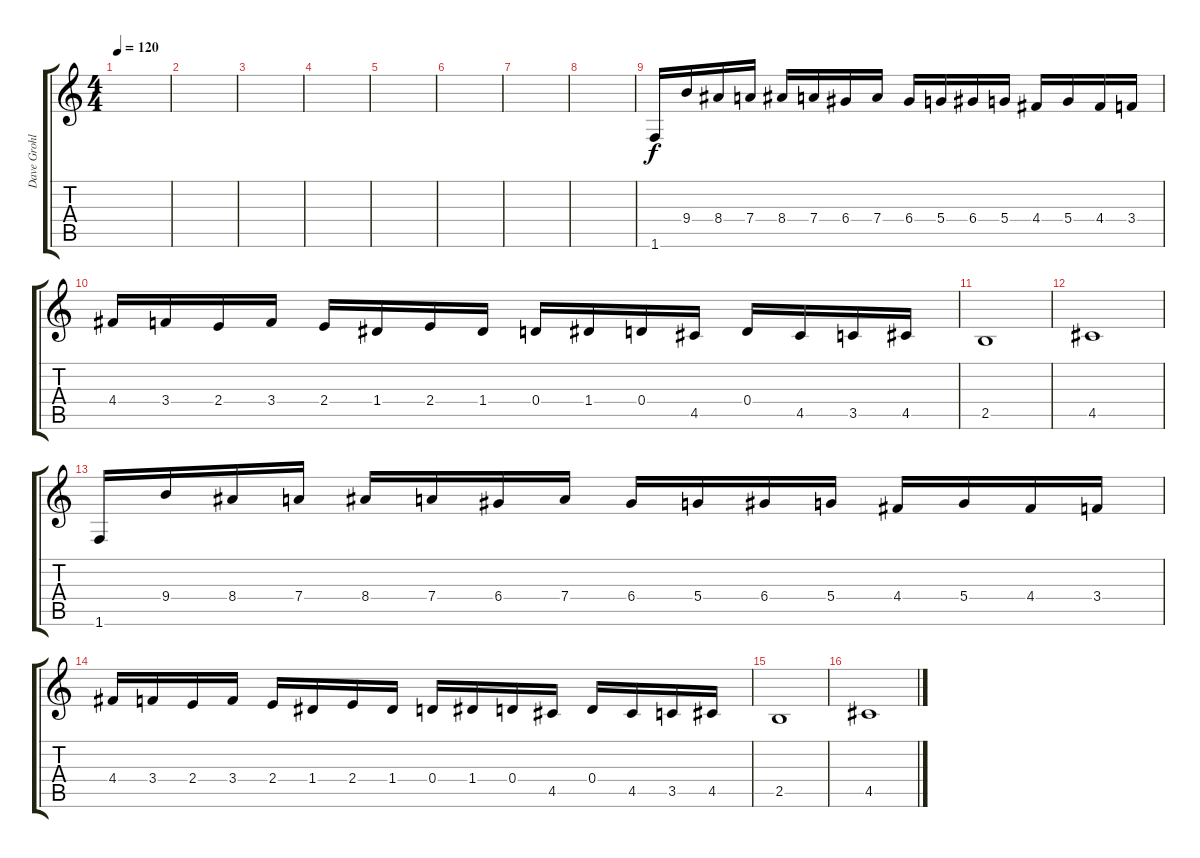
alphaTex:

\track ("Dave Grohl" "Dave Grohl") {instrument distortionguitar}
\staff {score tabs}
\tuning (E4 B3 G3 D3 A2 E2) {hide}
\ts (4 4)
\tempo 120
\clef g2
\ks c
|
|
|
|
|
|
|
|
1.6.16 9.4.16 8.4.16 7.4.16 8.4.16 7.4.16 6.4.16 7.4.16 6.4.16 5.4.16 6.4.16 5.4.16 4.4.16 5.4.16 4.4.16 3.4.16 |
4.4.16 3.4.16 2.4.16 3.4.16 2.4.16 1.4.16 2.4.16 1.4.16 0.4.16 1.4.16 0.4.16 4.5.16 0.4.16 4.5.16 3.5.16 4.5.16 |
2.5.1 |
4.5.1 |
1.6.16 9.4.16 8.4.16 7.4.16 8.4.16 7.4.16 6.4.16 7.4.16 6.4.16 5.4.16 6.4.16 5.4.16 4.4.16 5.4.16 4.4.16 3.4.16 |
4.4.16 3.4.16 2.4.16 3.4.16 2.4.16 1.4.16 2.4.16 1.4.16 0.4.16 1.4.16 0.4.16 4.5.16 0.4.16 4.5.16 3.5.16 4.5.16 |
2.5.1 |
4.5.1
